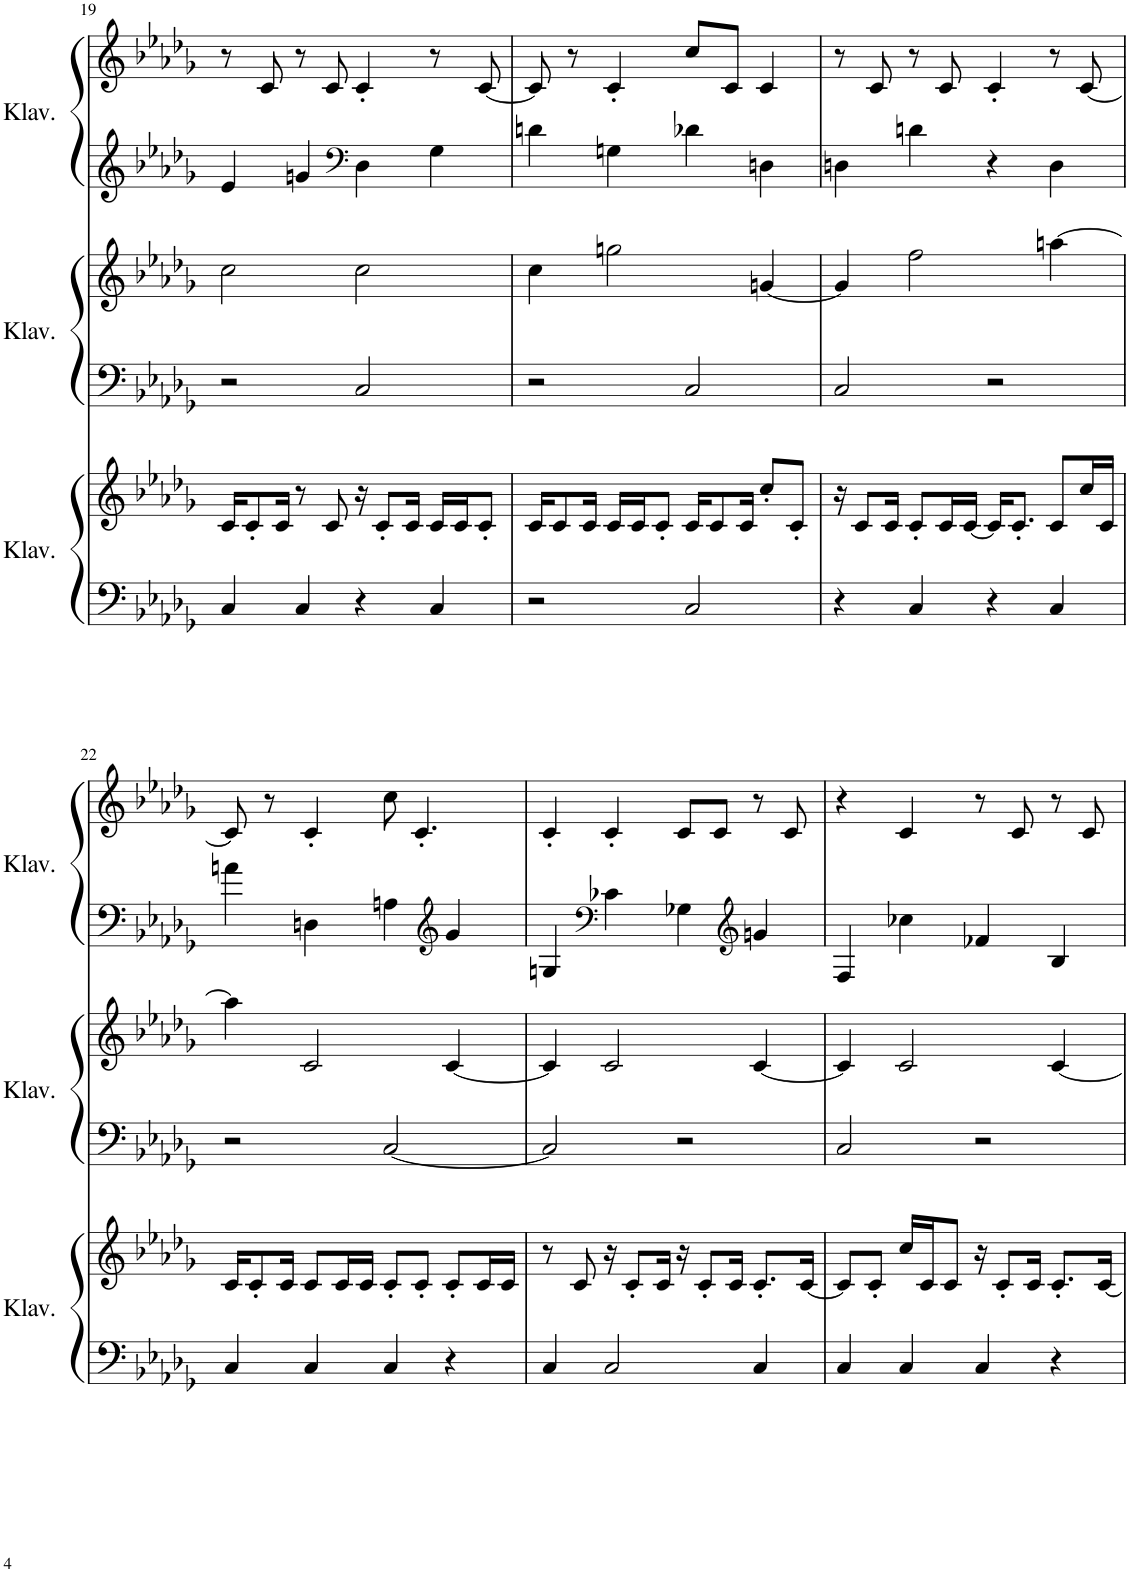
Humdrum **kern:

**kern	**kern	**kern	**kern	**kern	**kern
*part3	*part3	*part2	*part2	*part1	*part1
*staff6	*staff5	*staff4	*staff3	*staff2	*staff1
*I"Klavier	*	*I"Klavier	*	*I"Klavier	*
*I'Klav.	*	*I'Klav.	*	*I'Klav.	*
!!LO:PB:g=z
*clefF4	*clefG2	*clefF4	*clefG2	*clefF4	*clefG2
*k[b-e-a-d-g-]	*k[b-e-a-d-g-]	*k[b-e-a-d-g-]	*k[b-e-a-d-g-]	*k[b-e-a-d-g-]	*k[b-e-a-d-g-]
*M4/4	*M4/4	*M4/4	*M4/4	*M4/4	*M4/4
=19	=19	=19	=19	=19	=19
4C/	16c/KL	2r	2cc\	4e-/	8r
.	8c'/	.	.	.	.
.	.	.	.	.	8c/
.	16c/Jk	.	.	.	.
4C/	8r	.	.	4gn/	8r
.	8c/	.	.	.	8c/
*	*	*	*	*clefF4	*
4r	16r	2C/	2cc\	4D-\	4c'/
.	8c'/L	.	.	.	.
.	16c/Jk	.	.	.	.
4C/	16c/LL	.	.	4G-\	8r
.	16c/J	.	.	.	.
.	8c'/J	.	.	.	[8c/
=20	=20	=20	=20	=20	=20
2r	16c/KL	2r	4cc\	4dn\	8c/]
.	8c/	.	.	.	.
.	.	.	.	.	8r
.	16c/Jk	.	.	.	.
.	16c/LL	.	2ggn\	4Gn\	4c'/
.	16c/J	.	.	.	.
.	8c'/J	.	.	.	.
2C/	16c/KL	2C/	.	4d-X\	8cc/L
.	8c/	.	.	.	.
.	.	.	.	.	8c/J
.	16c/Jk	.	.	.	.
.	8cc'/L	.	[4gn/	4Dn\	4c/
.	8c'/J	.	.	.	.
=21	=21	=21	=21	=21	=21
4r	16r	2C/	4g/]	4Dn\	8r
.	8c/L	.	.	.	.
.	.	.	.	.	8c/
.	16c/Jk	.	.	.	.
4C/	8c'/L	.	2ff\	4dn\	8r
.	16c/L	.	.	.	8c/
.	[16c/JJ	.	.	.	.
4r	16c/KL]	2r	.	4r	4c'/
.	8.c'/J	.	.	.	.
4C/	8c/L	.	[4aan\	4D\	8r
.	16cc/L	.	.	.	[8c/
.	16c/JJ	.	.	.	.
!!LO:LB:g=z
=22	=22	=22	=22	=22	=22
4C/	16c/KL	2r	4aa\]	4an\	8c/]
.	8c'/	.	.	.	.
.	.	.	.	.	8r
.	16c/Jk	.	.	.	.
4C/	8c/L	.	2c/	4Dn\	4c'/
.	16c/L	.	.	.	.
.	16c/JJ	.	.	.	.
4C/	8c'/L	[2C/	.	4An\	8cc\
.	8c'/J	.	.	.	4.c'/
*	*	*	*	*clefG2	*
4r	8c'/L	.	[4c/	4g-/	.
.	16c/L	.	.	.	.
.	16c/JJ	.	.	.	.
=23	=23	=23	=23	=23	=23
4C/	8r	2C/]	4c/]	4Gn/	4c'/
.	8c/	.	.	.	.
*	*	*	*	*clefF4	*
2C/	16r	.	2c/	4c-X\	4c'/
.	8c'/L	.	.	.	.
.	16c/Jk	.	.	.	.
.	16r	2r	.	4G-X\	8c/L
.	8c'/L	.	.	.	.
.	.	.	.	.	8c/J
.	16c/Jk	.	.	.	.
*	*	*	*	*clefG2	*
4C/	8.c'/L	.	[4c/	4gn/	8r
.	.	.	.	.	8c/
.	[16c/Jk	.	.	.	.
=24	=24	=24	=24	=24	=24
4C/	8c/L]	2C/	4c/]	4F/	4r
.	8c'/J	.	.	.	.
4C/	16cc/LL	.	2c/	4cc-X\	4c/
.	16c/J	.	.	.	.
.	8c/J	.	.	.	.
4C/	16r	2r	.	4f-X/	8r
.	8c'/L	.	.	.	.
.	.	.	.	.	8c/
.	16c/Jk	.	.	.	.
4r	8.c'/L	.	[4c/	4B-/	8r
.	.	.	.	.	8c/
.	[16c/Jk	.	.	.	.
=	=	=	=	=	=
*-	*-	*-	*-	*-	*-
